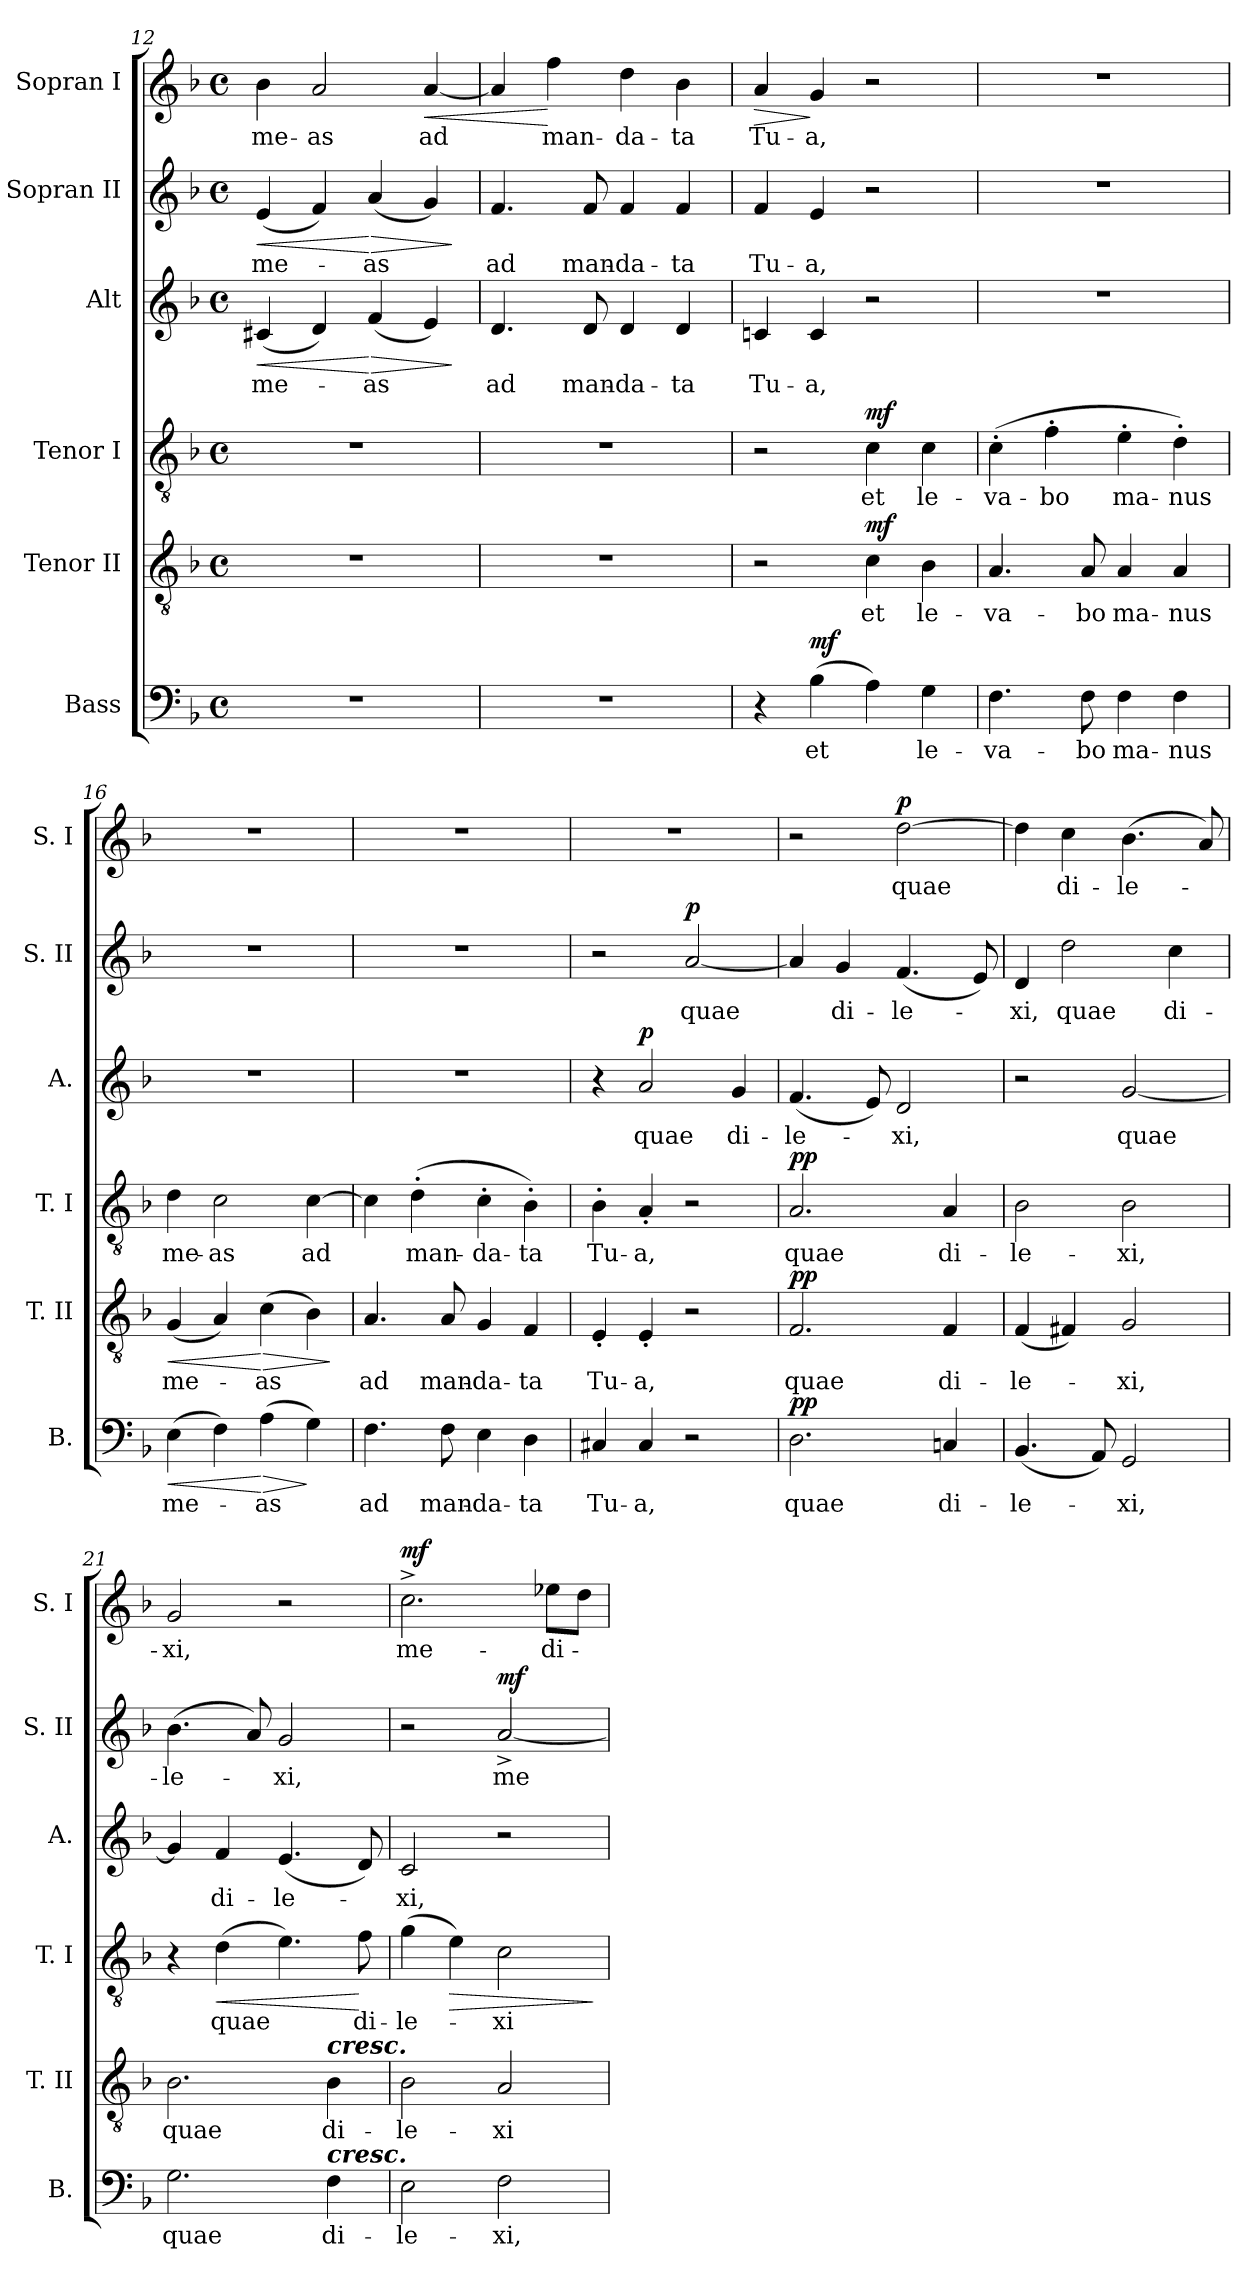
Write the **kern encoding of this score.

**kern	**text	**dynam	**kern	**text	**dynam	**kern	**text	**dynam	**kern	**text	**dynam	**kern	**text	**dynam	**kern	**text	**dynam
*part6	*part6	*part6	*part5	*part5	*part5	*part4	*part4	*part4	*part3	*part3	*part3	*part2	*part2	*part2	*part1	*part1	*part1
*staff6	*staff6	*staff6	*staff5	*staff5	*staff5	*staff4	*staff4	*staff4	*staff3	*staff3	*staff3	*staff2	*staff2	*staff2	*staff1	*staff1	*staff1
*I"Bass	*	*	*I"Tenor II	*	*	*I"Tenor I	*	*	*I"Alt	*	*	*I"Sopran II	*	*	*I"Sopran I	*	*
*I'B.	*	*	*I'T. II	*	*	*I'T. I	*	*	*I'A.	*	*	*I'S. II	*	*	*I'S. I	*	*
!!LO:PB:g=z
*clefF4	*	*	*clefGv2	*	*	*clefGv2	*	*	*clefG2	*	*	*clefG2	*	*	*clefG2	*	*
*k[b-]	*	*	*k[b-]	*	*	*k[b-]	*	*	*k[b-]	*	*	*k[b-]	*	*	*k[b-]	*	*
*F:	*	*	*F:	*	*	*F:	*	*	*F:	*	*	*F:	*	*	*F:	*	*
*M4/4	*	*	*M4/4	*	*	*M4/4	*	*	*M4/4	*	*	*M4/4	*	*	*M4/4	*	*
*met(c)	*	*	*met(c)	*	*	*met(c)	*	*	*met(c)	*	*	*met(c)	*	*	*met(c)	*	*
=12	=12	=12	=12	=12	=12	=12	=12	=12	=12	=12	=12	=12	=12	=12	=12	=12	=12
!	!	!	!	!	!	!	!	!	!	!LO:LY:b	!LO:HP:b	!	!LO:LY:b	!LO:HP:b	!	!LO:LY:b	!
1r	.	.	1r	.	.	1r	.	.	(<4c#X/	me-	<	(<4e/	me-	<	4b-\	me-	.
!	!	!	!	!	!	!	!	!	!	!	!	!	!	!	!	!LO:LY:b	!
.	.	.	.	.	.	.	.	.	4d/)	.	.	4f/)	.	.	2a/	-as	.
!	!	!	!	!	!	!	!	!	!	!LO:LY:b	!LO:HP:n=1:b	!	!LO:LY:b	!LO:HP:n=1:b	!	!	!
.	.	.	.	.	.	.	.	.	(<4f/	-as	[ >	(<4a/	-as	[ >	.	.	.
!	!	!	!	!	!	!	!	!	!	!	!	!	!	!	!	!LO:LY:b	!LO:HP:b
.	.	.	.	.	.	.	.	.	4e/)	.	.	4g/)	.	.	[4a/	ad	<
.	.	.	.	.	.	.	.	.	.	.	]	.	.	]	.	.	.
=13	=13	=13	=13	=13	=13	=13	=13	=13	=13	=13	=13	=13	=13	=13	=13	=13	=13
!	!	!	!	!	!	!	!	!	!	!LO:LY:b	!	!	!LO:LY:b	!	!	!	!
1r	.	.	1r	.	.	1r	.	.	4.d/	ad	.	4.f/	ad	.	4a/]	.	.
!	!	!	!	!	!	!	!	!	!	!	!	!	!	!	!	!LO:LY:b	!
.	.	.	.	.	.	.	.	.	.	.	.	.	.	.	4ff\	man-	[
!	!	!	!	!	!	!	!	!	!	!LO:LY:b	!	!	!LO:LY:b	!	!	!	!
.	.	.	.	.	.	.	.	.	8d/	man-	.	8f/	man-	.	.	.	.
!	!	!	!	!	!	!	!	!	!	!LO:LY:b	!	!	!LO:LY:b	!	!	!LO:LY:b	!
.	.	.	.	.	.	.	.	.	4d/	-da-	.	4f/	-da-	.	4dd\	-da-	.
!	!	!	!	!	!	!	!	!	!	!LO:LY:b	!	!	!LO:LY:b	!	!	!LO:LY:b	!
.	.	.	.	.	.	.	.	.	4d/	-ta	.	4f/	-ta	.	4b-\	-ta	.
=14	=14	=14	=14	=14	=14	=14	=14	=14	=14	=14	=14	=14	=14	=14	=14	=14	=14
!	!	!	!	!	!	!	!	!	!	!LO:LY:b	!	!	!LO:LY:b	!	!	!LO:LY:b	!LO:HP:b
4r	.	.	2r	.	.	2r	.	.	4cn/	Tu-	.	4f/	Tu-	.	4a/	Tu-	>
!	!LO:LY:b	!LO:DY:a	!	!	!	!	!	!	!	!LO:LY:b	!	!	!LO:LY:b	!	!	!LO:LY:b	!
(>4B-\	et	mf	.	.	.	.	.	.	4c/	-a,	.	4e/	-a,	.	4g/	-a,	]
!	!	!	!	!LO:LY:b	!LO:DY:a	!	!LO:LY:b	!LO:DY:a	!	!	!	!	!	!	!	!	!
4A\)	.	.	4c\	et	mf	4c\	et	mf	2r	.	.	2r	.	.	2r	.	.
!	!LO:LY:b	!	!	!LO:LY:b	!	!	!LO:LY:b	!	!	!	!	!	!	!	!	!	!
4G\	le-	.	4B-\	le-	.	4c\	le-	.	.	.	.	.	.	.	.	.	.
=15	=15	=15	=15	=15	=15	=15	=15	=15	=15	=15	=15	=15	=15	=15	=15	=15	=15
!	!LO:LY:b	!	!	!LO:LY:b	!	!	!LO:LY:b	!	!	!	!	!	!	!	!	!	!
4.F\	-va-	.	4.A/	-va-	.	(>4c'>\	-va-	.	1r	.	.	1r	.	.	1r	.	.
!	!	!	!	!	!	!	!LO:LY:b	!	!	!	!	!	!	!	!	!	!
.	.	.	.	.	.	4f'>\	-bo	.	.	.	.	.	.	.	.	.	.
!	!LO:LY:b	!	!	!LO:LY:b	!	!	!	!	!	!	!	!	!	!	!	!	!
8F\	-bo	.	8A/	-bo	.	.	.	.	.	.	.	.	.	.	.	.	.
!	!LO:LY:b	!	!	!LO:LY:b	!	!	!LO:LY:b	!	!	!	!	!	!	!	!	!	!
4F\	ma-	.	4A/	ma-	.	4e'>\	ma-	.	.	.	.	.	.	.	.	.	.
!	!LO:LY:b	!	!	!LO:LY:b	!	!	!LO:LY:b	!	!	!	!	!	!	!	!	!	!
4F\	-nus	.	4A/	-nus	.	4d'>\)	-nus	.	.	.	.	.	.	.	.	.	.
=16	=16	=16	=16	=16	=16	=16	=16	=16	=16	=16	=16	=16	=16	=16	=16	=16	=16
!	!LO:LY:b	!LO:HP:b	!	!LO:LY:b	!LO:HP:b	!	!LO:LY:b	!	!	!	!	!	!	!	!	!	!
(>4E\	me-	<	(<4G/	me-	<	4d\	me-	.	1r	.	.	1r	.	.	1r	.	.
!	!	!	!	!	!	!	!LO:LY:b	!	!	!	!	!	!	!	!	!	!
4F\)	.	.	4A/)	.	.	2c\	-as	.	.	.	.	.	.	.	.	.	.
!	!LO:LY:b	!LO:HP:n=1:b	!	!LO:LY:b	!LO:HP:n=1:b	!	!	!	!	!	!	!	!	!	!	!	!
(>4A\	-as	[ >	(>4c\	-as	[ >	.	.	.	.	.	.	.	.	.	.	.	.
!	!	!	!	!	!	!	!LO:LY:b	!	!	!	!	!	!	!	!	!	!
4G\)	.	]	4B-\)	.	.	[4c\	ad	.	.	.	.	.	.	.	.	.	.
.	.	.	.	.	]	.	.	.	.	.	.	.	.	.	.	.	.
!!LO:LB:g=z
=17	=17	=17	=17	=17	=17	=17	=17	=17	=17	=17	=17	=17	=17	=17	=17	=17	=17
!	!LO:LY:b	!	!	!LO:LY:b	!	!	!	!	!	!	!	!	!	!	!	!	!
4.F\	ad	.	4.A/	ad	.	4c\]	.	.	1r	.	.	1r	.	.	1r	.	.
!	!	!	!	!	!	!	!LO:LY:b	!	!	!	!	!	!	!	!	!	!
.	.	.	.	.	.	(>4d'>\	man-	.	.	.	.	.	.	.	.	.	.
!	!LO:LY:b	!	!	!LO:LY:b	!	!	!	!	!	!	!	!	!	!	!	!	!
8F\	man-	.	8A/	man-	.	.	.	.	.	.	.	.	.	.	.	.	.
!	!LO:LY:b	!	!	!LO:LY:b	!	!	!LO:LY:b	!	!	!	!	!	!	!	!	!	!
4E\	-da-	.	4G/	-da-	.	4c'>\	-da-	.	.	.	.	.	.	.	.	.	.
!	!LO:LY:b	!	!	!LO:LY:b	!	!	!LO:LY:b	!	!	!	!	!	!	!	!	!	!
4D\	-ta	.	4F/	-ta	.	4B-'>\)	-ta	.	.	.	.	.	.	.	.	.	.
=18	=18	=18	=18	=18	=18	=18	=18	=18	=18	=18	=18	=18	=18	=18	=18	=18	=18
!	!LO:LY:b	!	!	!LO:LY:b	!	!	!LO:LY:b	!	!	!	!	!	!	!	!	!	!
4C#X/	Tu-	.	4E'</	Tu-	.	4B-'>\	Tu-	.	4r	.	.	2r	.	.	1r	.	.
!	!LO:LY:b	!	!	!LO:LY:b	!	!	!LO:LY:b	!	!	!LO:LY:b	!LO:DY:a	!	!	!	!	!	!
4C#/	-a,	.	4E'</	-a,	.	4A'</	-a,	.	2a/	quae	p	.	.	.	.	.	.
!	!	!	!	!	!	!	!	!	!	!	!	!	!LO:LY:b	!LO:DY:a	!	!	!
2r	.	.	2r	.	.	2r	.	.	.	.	.	[2a/	quae	p	.	.	.
!	!	!	!	!	!	!	!	!	!	!LO:LY:b	!	!	!	!	!	!	!
.	.	.	.	.	.	.	.	.	4g/	di-	.	.	.	.	.	.	.
=19	=19	=19	=19	=19	=19	=19	=19	=19	=19	=19	=19	=19	=19	=19	=19	=19	=19
!	!LO:LY:b	!LO:DY:a	!	!LO:LY:b	!LO:DY:a	!	!LO:LY:b	!LO:DY:a	!	!LO:LY:b	!	!	!	!	!	!	!
2.D\	quae	pp	2.F/	quae	pp	2.A/	quae	pp	(<4.f/	-le-	.	4a/]	.	.	2r	.	.
!	!	!	!	!	!	!	!	!	!	!	!	!	!LO:LY:b	!	!	!	!
.	.	.	.	.	.	.	.	.	.	.	.	4g/	di-	.	.	.	.
.	.	.	.	.	.	.	.	.	8e/)	.	.	.	.	.	.	.	.
!	!	!	!	!	!	!	!	!	!	!LO:LY:b	!	!	!LO:LY:b	!	!	!LO:LY:b	!LO:DY:a
.	.	.	.	.	.	.	.	.	2d/	-xi,	.	(<4.f/	-le-	.	[2dd\	quae	p
!	!LO:LY:b	!	!	!LO:LY:b	!	!	!LO:LY:b	!	!	!	!	!	!	!	!	!	!
4Cn/	di-	.	4F/	di-	.	4A/	di-	.	.	.	.	.	.	.	.	.	.
.	.	.	.	.	.	.	.	.	.	.	.	8e/)	.	.	.	.	.
=20	=20	=20	=20	=20	=20	=20	=20	=20	=20	=20	=20	=20	=20	=20	=20	=20	=20
!	!LO:LY:b	!	!	!LO:LY:b	!	!	!LO:LY:b	!	!	!	!	!	!LO:LY:b	!	!	!	!
(<4.BB-/	-le-	.	(<4F/	-le-	.	2B-\	-le-	.	2r	.	.	4d/	-xi,	.	4dd\]	.	.
!	!	!	!	!	!	!	!	!	!	!	!	!	!LO:LY:b	!	!	!LO:LY:b	!
.	.	.	4F#X/)	.	.	.	.	.	.	.	.	2dd\	quae	.	4cc\	di-	.
8AA/)	.	.	.	.	.	.	.	.	.	.	.	.	.	.	.	.	.
!	!LO:LY:b	!	!	!LO:LY:b	!	!	!LO:LY:b	!	!	!LO:LY:b	!	!	!	!	!	!LO:LY:b	!
2GG/	-xi,	.	2G/	-xi,	.	2B-\	-xi,	.	[2g/	quae	.	.	.	.	(>4.b-\	-le-	.
!	!	!	!	!	!	!	!	!	!	!	!	!	!LO:LY:b	!	!	!	!
.	.	.	.	.	.	.	.	.	.	.	.	4cc\	di-	.	.	.	.
.	.	.	.	.	.	.	.	.	.	.	.	.	.	.	8a/)	.	.
=21	=21	=21	=21	=21	=21	=21	=21	=21	=21	=21	=21	=21	=21	=21	=21	=21	=21
!	!LO:LY:b	!	!	!LO:LY:b	!	!	!	!	!	!	!	!	!LO:LY:b	!	!	!LO:LY:b	!
2.G\	quae	.	2.B-\	quae	.	4r	.	.	4g/]	.	.	(>4.b-\	-le-	.	2g/	-xi,	.
!	!	!	!	!	!	!	!LO:LY:b	!LO:HP:b	!	!LO:LY:b	!	!	!	!	!	!	!
.	.	.	.	.	.	(>4d\	quae	<	4f/	di-	.	.	.	.	.	.	.
.	.	.	.	.	.	.	.	.	.	.	.	8a/)	.	.	.	.	.
!	!	!	!	!	!	!	!	!	!	!LO:LY:b	!	!	!LO:LY:b	!	!	!	!
.	.	.	.	.	.	4.e\)	.	.	(<4.e/	-le-	.	2g/	-xi,	.	2r	.	.
!	!	!	!LO:TX:a:Bi:t=cresc.	!	!	!	!	!	!	!	!	!	!	!	!	!	!
!LO:TX:a:Bi:t=cresc.	!	!	!	!	!	!	!	!	!	!	!	!	!	!	!	!	!
!	!LO:LY:b	!	!	!LO:LY:b	!	!	!	!	!	!	!	!	!	!	!	!	!
4F\	di-	.	4B-\	di-	.	.	.	.	.	.	.	.	.	.	.	.	.
!	!	!	!	!	!	!	!LO:LY:b	!	!	!	!	!	!	!	!	!	!
.	.	.	.	.	.	8f\	di-	[	8d/)	.	.	.	.	.	.	.	.
!!LO:PB:g=z
=22	=22	=22	=22	=22	=22	=22	=22	=22	=22	=22	=22	=22	=22	=22	=22	=22	=22
!	!LO:LY:b	!	!	!LO:LY:b	!	!	!LO:LY:b	!	!	!LO:LY:b	!	!	!	!	!	!LO:LY:b	!LO:DY:a
2E\	-le-	.	2B-\	-le-	.	(>4g\	-le-	.	2c/	-xi,	.	2r	.	.	2.cc^>\	me-	mf
!	!	!	!	!	!	!	!	!LO:HP:b	!	!	!	!	!	!	!	!	!
.	.	.	.	.	.	4e\)	.	>	.	.	.	.	.	.	.	.	.
!	!LO:LY:b	!	!	!LO:LY:b	!	!	!LO:LY:b	!	!	!	!	!	!LO:LY:b	!LO:DY:a	!	!	!
2F\	-xi,	.	2A/	-xi	.	2c\	-xi	.	2r	.	.	[2a^</	me-	mf	.	.	.
!	!	!	!	!	!	!	!	!	!	!	!	!	!	!	!	!LO:LY:b	!
.	.	.	.	.	.	.	.	.	.	.	.	.	.	.	8ee-X\L	-di-	.
.	.	.	.	.	.	.	.	.	.	.	.	.	.	.	8dd\J	.	.
.	.	.	.	.	.	.	.	]	.	.	.	.	.	.	.	.	.
=	=	=	=	=	=	=	=	=	=	=	=	=	=	=	=	=	=
*-	*-	*-	*-	*-	*-	*-	*-	*-	*-	*-	*-	*-	*-	*-	*-	*-	*-
